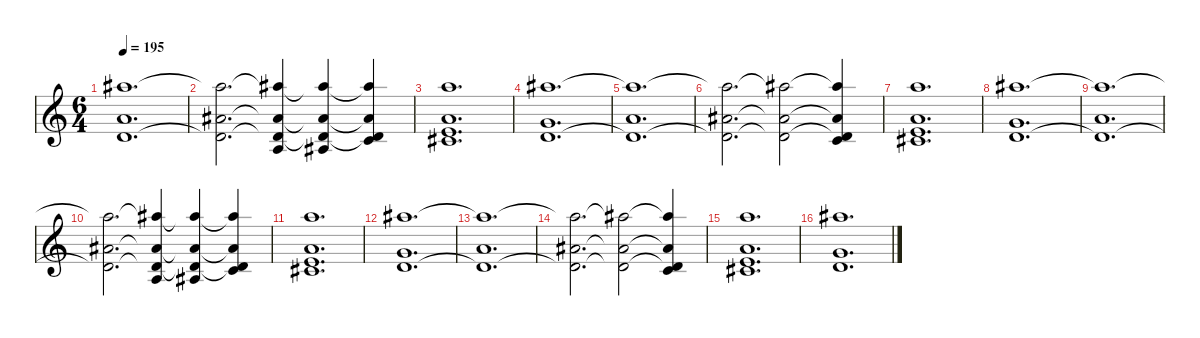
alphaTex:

\defaultSystemsLayout 4
\hideDynamics
\bracketExtendMode nobrackets
\singleTrackTrackNamePolicy hidden
\multiTrackTrackNamePolicy hidden
\firstSystemTrackNameMode fullname
\firstSystemTrackNameOrientation horizontal
\otherSystemsTrackNameOrientation horizontal
\track ("Keyboards" "vln.") {defaultSystemsLayout 8 instrument stringensemble1}
\staff {score}
\tuning (D4 A3 F3 D3 A2 D2)
\ts (6 4)
\tempo 195
\clef g2
\ks c
(20.1{t acc #} 5.2{t} 16.3).1{d dy f beam Down} |
(20.1{t acc #} 5.2{t} 17.3{acc #}).2{d beam Down} (20.1{t acc #} 5.2{t} 17.3{t acc #} 12.5).4{beam Up} (20.1{t acc #} 5.2{t} 17.3{t acc #} 13.5{acc #}).4{beam Up} (20.1{t acc #} 5.2{t} 17.3{t acc #} 15.5).4{beam Up} |
(19.1 7.2 16.3 16.5{acc #}).1{d beam Up} |
(20.1{acc #} 5.2 14.3).1{d beam Down} |
(20.1{t acc #} 5.2{t} 16.3).1{d beam Down} |
(20.1{t acc #} 5.2{t} 17.3{acc #}).2{d beam Down} (17.3{t acc #} 20.1{t acc #} 5.2{t}).2{beam Down} (20.1{t acc #} 5.2{t} 17.3{t acc #} 15.5).4{beam Up} |
(19.1 7.2 16.3 16.5{acc #}).1{d beam Up} |
(20.1{acc #} 5.2 14.3).1{d beam Down} |
(20.1{t acc #} 5.2{t} 16.3).1{d beam Down} |
(20.1{t acc #} 5.2{t} 17.3{acc #}).2{d beam Down} (20.1{t acc #} 5.2{t} 17.3{t acc #} 12.5).4{beam Up} (20.1{t acc #} 5.2{t} 17.3{t acc #} 13.5{acc #}).4{beam Up} (20.1{t acc #} 5.2{t} 17.3{t acc #} 15.5).4{beam Up} |
(19.1 7.2 16.3 16.5{acc #}).1{d beam Up} |
(20.1{acc #} 5.2 14.3).1{d beam Down} |
(20.1{t acc #} 5.2{t} 16.3).1{d beam Down} |
(20.1{t acc #} 5.2{t} 17.3{acc #}).2{d beam Down} (17.3{t acc #} 20.1{t acc #} 5.2{t}).2{beam Down} (20.1{t acc #} 5.2{t} 17.3{t acc #} 15.5).4{beam Up} |
(19.1 7.2 16.3 16.5{acc #}).1{d beam Up} |
(20.1{acc #} 5.2 14.3).1{d beam Down}
